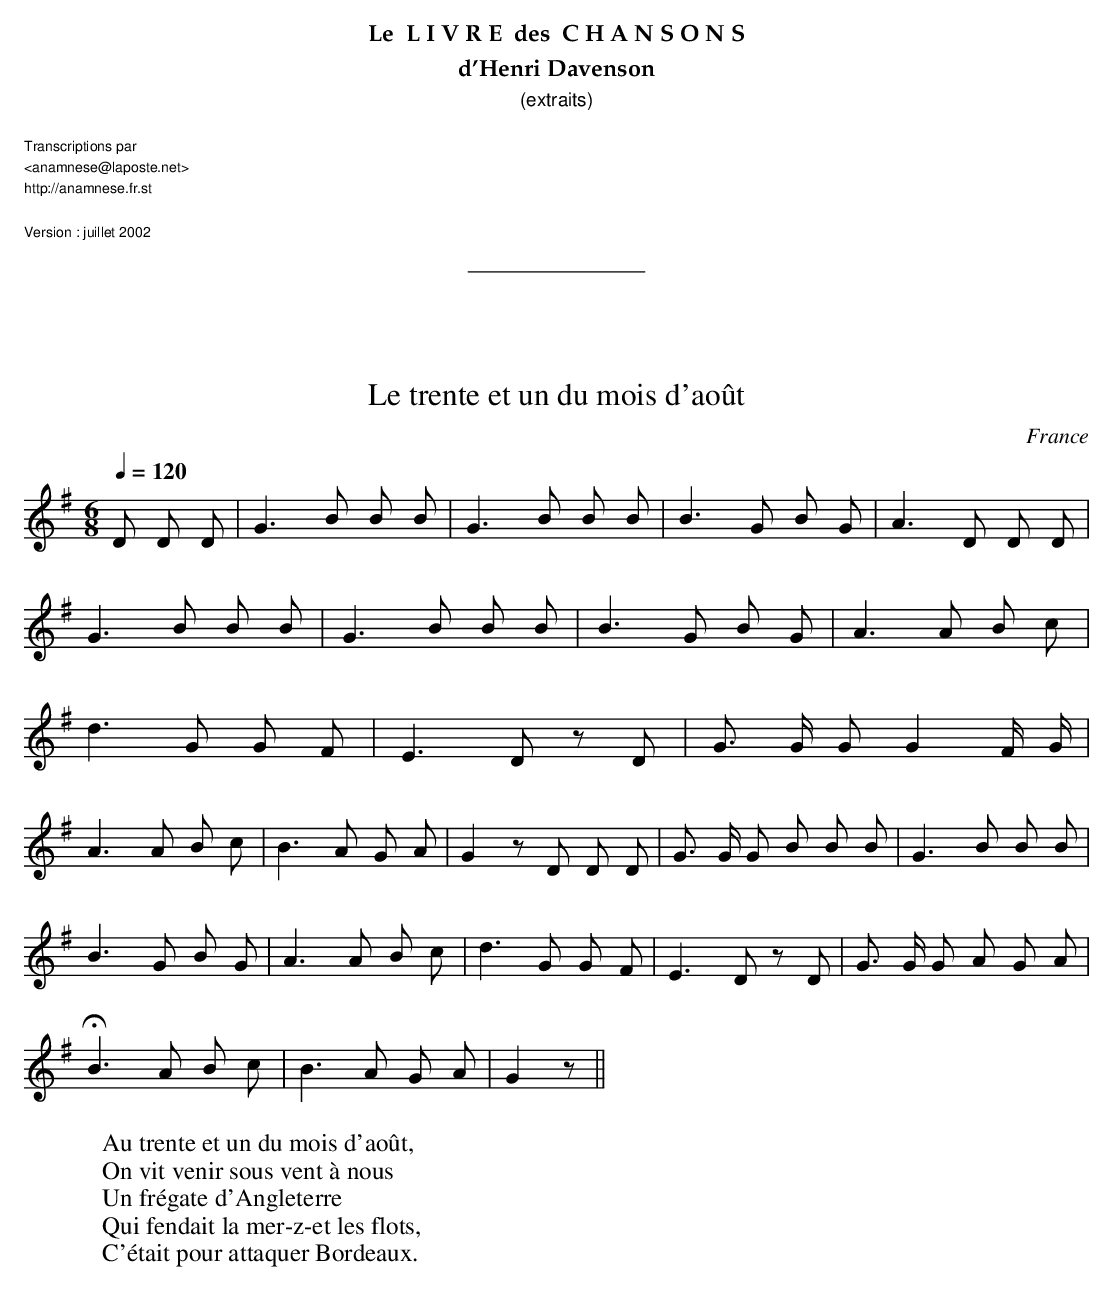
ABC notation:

X:1
T:Le trente et un du mois d'août
O:France
M:6/8
L:1/8
Q:1/4=120
K:G
D D D | G3 B B B | G3 B B B | B3 G B G | A3 D D D |
 G3 B B B | G3 B B B | B3 G B G | A3 A B c |
 d3 G G F | E3 D z D | G3/2 G/ G G2 F/ G/ |
 A3 A B c | B3 A G A | G2 z D D D | G3/2 G/ G B B B | G3 B B B |
 B3 G B G | A3 A B c | d3 G G F | E3 D z D | G3/2 G/ G A G A |
HB3 A B c | B3 A G A | G2 z ||
W:Au trente et un du mois d'août,
W:On vit venir sous vent à nous
W:Un frégate d'Angleterre
W:Qui fendait la mer-z-et les flots,
W:C'était pour attaquer Bordeaux.
